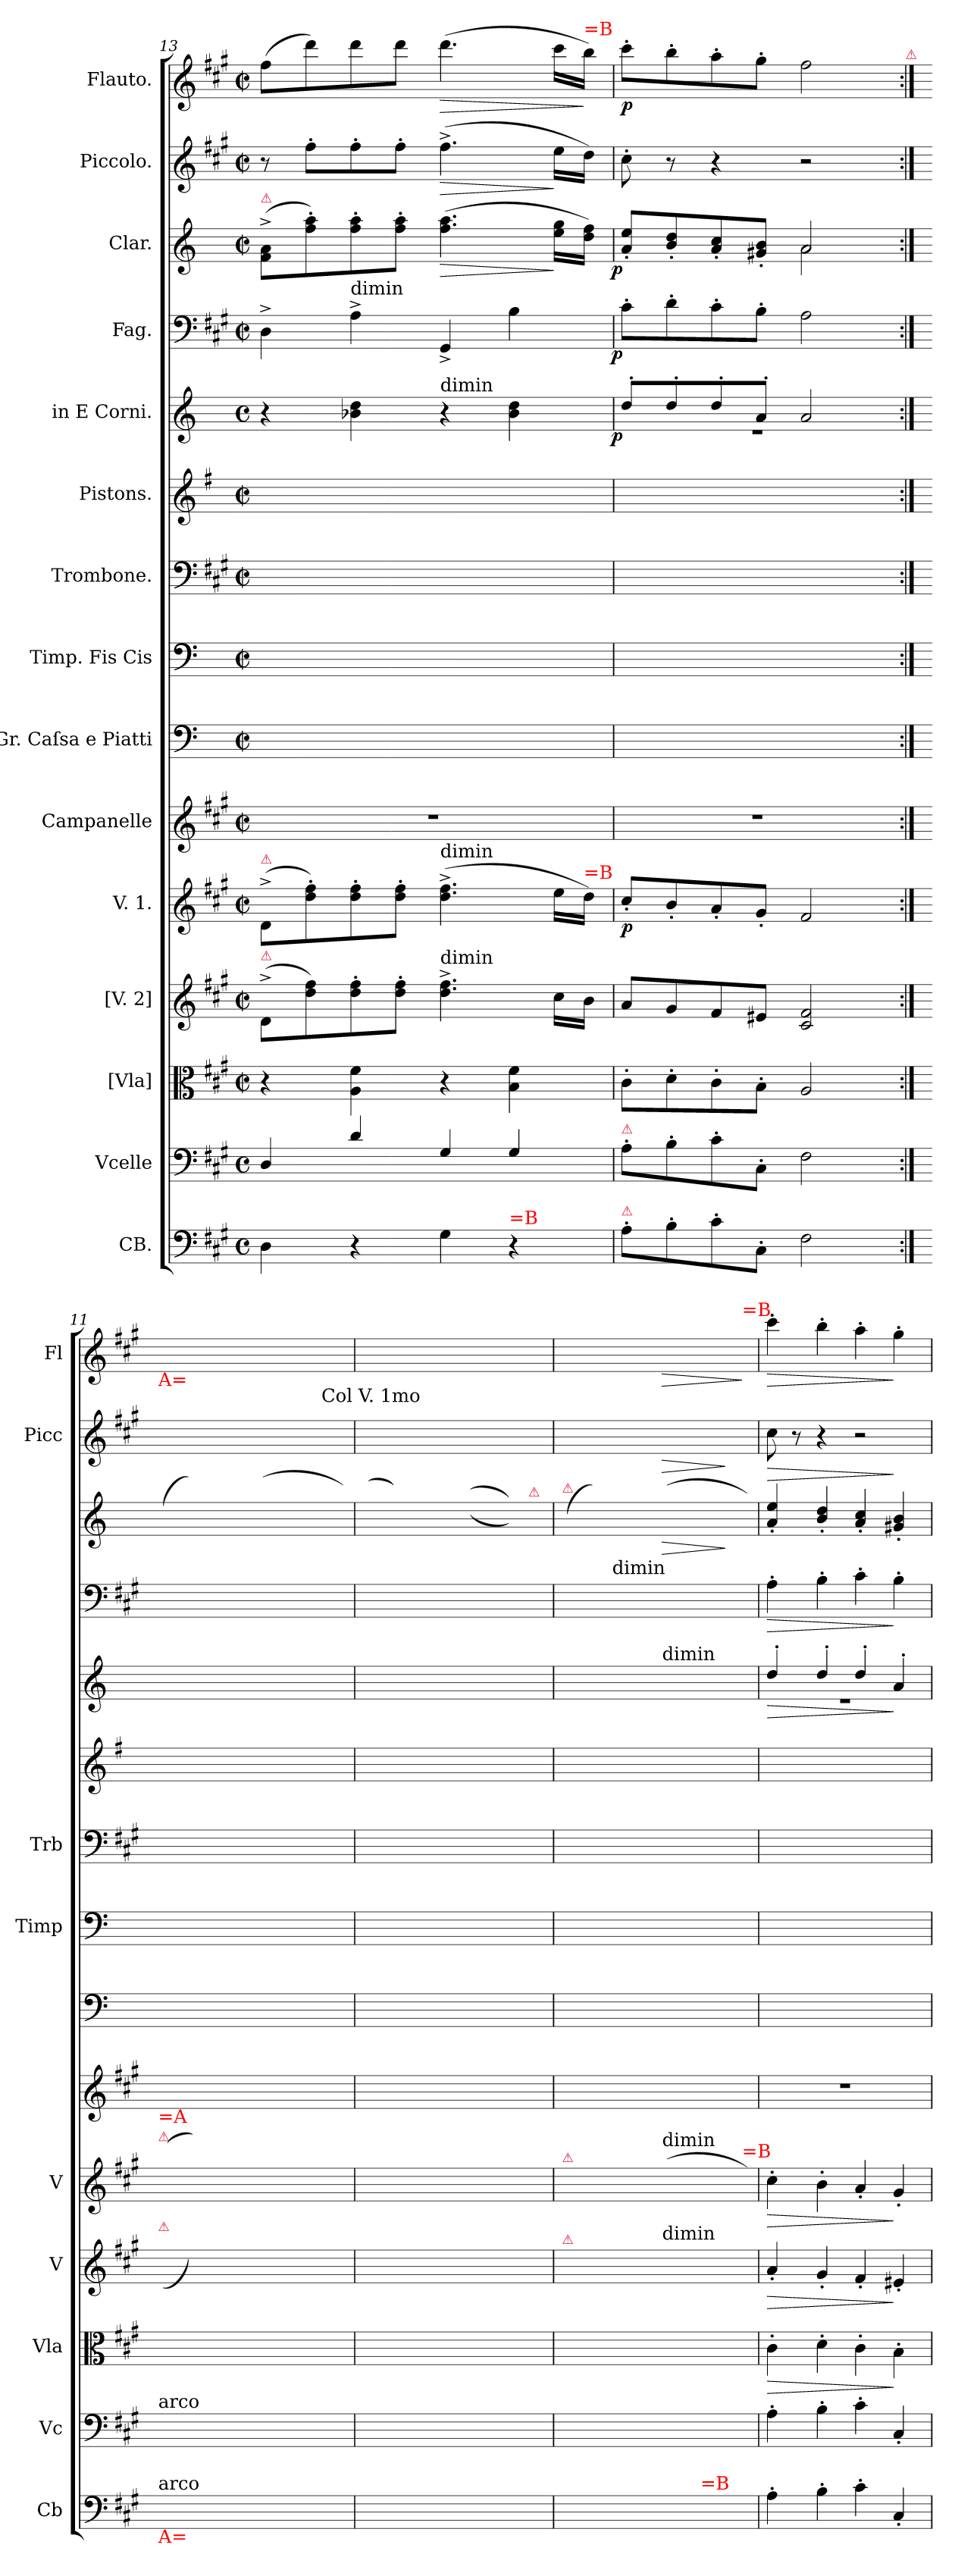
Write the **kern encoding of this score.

**kern	**kern	**kern	**dynam	**kern	**dynam	**kern	**dynam	**kern	**kern	**kern	**kern	**kern	**kern	**dynam	**kern	**dynam	**kern	**dynam	**kern	**dynam	**kern	**dynam
*part15	*part14	*part13	*part13	*part12	*part12	*part11	*part11	*part10	*part9	*part8	*part7	*part6	*part5	*part5	*part4	*part4	*part3	*part3	*part2	*part2	*part1	*part1
*staff15	*staff14	*staff13	*staff13	*staff12	*staff12	*staff11	*staff11	*staff10	*staff9	*staff8	*staff7	*staff6	*staff5	*staff5	*staff4	*staff4	*staff3	*staff3	*staff2	*staff2	*staff1	*staff1
*I"CB.	*I"Vcelle	*I"[Vla]	*	*I"[V. 2]	*	*I"V. 1.	*	*I"Campanelle	*I"Gr. Caſsa e Piatti	*I"Timp. Fis Cis	*I"Trombone.	*I"Pistons.	*I"in E Corni.	*	*I"Fag.	*	*I"Clar.	*	*I"Piccolo.	*	*I"Flauto.	*
*I'Cb	*I'Vc	*I'Vla	*	*I'V	*	*I'V	*	*	*	*I'Timp	*I'Trb	*	*	*	*	*	*	*	*I'Picc	*	*I'Fl	*
*clefF4	*clefF4	*clefC3	*	*clefG2	*	*clefG2	*	*clefG2	*clefF4	*clefF4	*clefF4	*clefG2	*clefG2	*	*clefF4	*	*clefG2	*	*clefG2	*	*clefG2	*
*	*	*	*	*	*	*	*	*	*	*	*	*ITrd-1c-2	*ITrd5c8	*	*	*	*ITrd2c3	*	*	*	*	*
*k[f#c#g#]	*k[f#c#g#]	*k[f#c#g#]	*	*k[f#c#g#]	*	*k[f#c#g#]	*	*k[f#c#g#]	*k[]	*k[]	*k[f#c#g#]	*k[f#c#g#]	*k[f#c#g#d#]	*	*k[f#c#g#]	*	*k[f#c#g#]	*	*k[f#c#g#]	*	*k[f#c#g#]	*
*M2/2	*M2/2	*M2/2	*	*M2/2	*	*M2/2	*	*M2/2	*M2/2	*M2/2	*M2/2	*M2/2	*M2/2	*	*M2/2	*	*M2/2	*	*M2/2	*	*M2/2	*
*met(c)	*met(c)	*met(c|)	*	*met(c|)	*	*met(c|)	*	*met(c|)	*met(c|)	*met(c|)	*met(c|)	*met(c|)	*met(c)	*	*met(c|)	*	*met(c|)	*	*met(c|)	*	*met(c|)	*
=13	=13	=13	=13	=13	=13	=13	=13	=13	=13	=13	=13	=13	=13	=13	=13	=13	=13	=13	=13	=13	=13	=13
!	!	!	!	!	!	!	!	!	!	!	!	!	!	!	!	!	!LO:TX:a:color=crimson:t=⚠	!	!	!	!	!
!	!	!	!	!	!	!LO:TX:a:color=crimson:t=⚠	!	!	!	!	!	!	!	!	!	!	!	!	!	!	!	!
!	!	!	!	!LO:TX:a:color=crimson:t=⚠	!	!	!	!	!	!	!	!	!	!	!	!	!	!	!	!	!	!
4D\	4D/	4r	.	(8d^/L	.	(8d^/L	.	1r	1ryy	1ryy	1ryy	1ryy	4r	.	4D^\	.	(8d^/ 8f#^/L	.	8r	.	(8ff#\L	.
.	.	.	.	8dd\ 8ff#\)	.	8dd'\ 8ff#'\)	.	.	.	.	.	.	.	.	.	.	8dd'\ 8ff#'\)	.	8ff#'\L	.	8ddd\)	.
!	!	!	!	!	!	!	!	!	!	!	!	!	!	!	!LO:TX:a:t=dimin	!	!	!	!	!	!	!
4r	4d/	4A\ 4f#\	.	8dd'\ 8ff#'\	.	8dd'\ 8ff#'\	.	.	.	.	.	.	4dn\ 4f#\	.	4A^\	.	8dd'\ 8ff#'\	.	8ff#'\	.	8ddd\	.
.	.	.	.	8dd'\ 8ff#'\J	.	8dd'\ 8ff#'\J	.	.	.	.	.	.	.	.	.	.	8dd'\ 8ff#'\J	.	8ff#'\J	.	8ddd\J	.
!	!	!	!	!	!	!	!	!	!	!	!	!	!LO:TX:t=dimin	!	!	!	!	!	!	!	!	!
!	!	!	!	!	!	!LO:TX:t=dimin	!	!	!	!	!	!	!	!	!	!	!	!	!	!	!	!
!	!	!	!	!LO:TX:t=dimin	!	!	!	!	!	!	!	!	!	!	!	!	!	!	!	!	!	!
!	!	!	!	!	!	!	!	!	!	!	!	!	!	!	!	!	!	!LO:HP:b	!	!LO:HP:b	!	!LO:HP:b
4G#\	4G#/	4r	.	4.dd^\ 4.ff#^\	.	(4.dd^\ 4.ff#^\	.	.	.	.	.	.	4r	.	4GG#^/	.	(4.dd\ 4.ff#\	>	(4.ff#^\	>	(4.ddd\	>
!LO:TX:a:color=red:t==B	!	!	!	!	!	!	!	!	!	!	!	!	!	!	!	!	!	!	!	!	!	!
4r	4G#/	4B\ 4f#\	.	.	.	.	.	.	.	.	.	.	4d\ 4f#\	.	4B\	.	.	.	.	.	.	.
.	.	.	.	16cc#\LL	.	16ee\LL	.	.	.	.	.	.	.	.	.	.	16cc#\ 16ee\LL	]	16ee\LL	]	16ccc#\LL	.
!	!	!	!	!	!	!	!	!	!	!	!	!	!	!	!	!	!	!	!	!	!LO:TX:a:color=red:t==B	!
!	!	!	!	!	!	!LO:TX:a:color=red:t==B	!	!	!	!	!	!	!	!	!	!	!	!	!	!	!	!
.	.	.	.	16b\JJ	.	16dd\JJ)	.	.	.	.	.	.	.	.	.	.	16b\ 16dd\JJ)	.	16dd\JJ)	.	16bb\JJ)	]
=14	=14	=14	=14	=14	=14	=14	=14	=14	=14	=14	=14	=14	=14	=14	=14	=14	=14	=14	=14	=14	=14	=14
*	*	*	*	*	*	*	*	*	*	*	*	*	*^	*	*	*	*^	*	*	*	*	*
!	!LO:TX:a:color=crimson:t=⚠	!	!	!	!	!	!	!	!	!	!	!	!	!	!	!	!	!	!	!	!	!	!	!
!LO:TX:a:color=crimson:t=⚠	!	!	!	!	!	!	!	!	!	!	!	!	!	!	!	!	!	!	!	!	!	!	!	!
!	!	!	!	!	!	!	!	!	!	!	!	!	!	!	!LO:DY:rj	!	!LO:DY:rj	!	!	!LO:DY:rj	!	!	!	!
8A'\L	8A'\L	8c#'\L	.	8a/L	.	8cc#'/L	p	1r	1ryy	1ryy	1ryy	1ryy	8f#'/L	1r	p	8c#'\L	p	8f#'/ 8cc#'/L	2ryy	p	8cc#'\	.	8ccc#'\L	p
8B'\	8B'\	8d'\	.	8g#/	.	8b'/	.	.	.	.	.	.	8f#'/	.	.	8d'\	.	8g#'/ 8b'/	.	.	8r	.	8bb'\	.
8c#'\	8c#'\	8c#'\	.	8f#/	.	8a'/	.	.	.	.	.	.	8f#'/	.	.	8c#'\	.	8f#'/ 8a'/	.	.	4r	.	8aa'\	.
8C#'/J	8C#'/J	8B'\J	.	8e#X/J	.	8g#'/J	.	.	.	.	.	.	8c#'/J	.	.	8B'\J	.	8e#X'/ 8g#'/J	.	.	.	.	8gg#'\J	.
2F#\	2F#\	2A/	.	2c#/ 2f#/	.	2f#/	.	.	.	.	.	.	2c#/	.	.	2A\	.	2f#/	2f#\	.	2r	.	2ff#\	.
*	*	*	*	*	*	*	*	*	*	*	*	*	*v	*v	*	*	*	*	*	*	*	*	*	*
!	!	!	!	!	!	!	!	!	!	!	!	!	!	!	!	!	!	!	!	!	!	!LO:TX:a:color=crimson:t=⚠	!
=11:|!	=11:|!	=11:|!	=11:|!	=11:|!	=11:|!	=11:|!	=11:|!	=11:|!	=11:|!	=11:|!	=11:|!	=11:|!	=11:|!	=11:|!	=11:|!	=11:|!	=11:|!	=11:|!	=11:|!	=11:|!	=11:|!	=11:|!	=11:|!
!	!	!	!	!	!	!	!	!	!	!	!	!	!	!	!	!	!	!	!	!	!	!LO:TX:b:color=red:t=A=	!
!	!	!	!	!	!	!	!	!LO:TX:b:color=red:t==A	!	!	!	!	!	!	!	!	!	!	!	!	!	!	!
!	!	!	!	!	!	!LO:TX:a:color=crimson:t=⚠	!	!	!	!	!	!	!	!	!	!	!	!	!	!	!	!	!
!	!	!	!	!LO:TX:a:color=crimson:t=⚠	!	!	!	!	!	!	!	!	!	!	!	!	!	!	!	!	!	!	!
!	!LO:TX:a:t=arco	!	!	!	!	!	!	!	!	!	!	!	!	!	!	!	!	!	!	!	!	!	!
!LO:TX:b:color=red:t=A=	!	!	!	!	!	!	!	!	!	!	!	!	!	!	!	!	!	!	!	!	!	!	!
!LO:TX:a:t=arco	!	!	!	!	!	!	!	!	!	!	!	!	!	!	!	!	!	!	!	!	!	!	!
*	*	*	*	*	*	*	*	*	*	*	*	*	*	*	*	*	*v	*v	*	*	*	*	*
4D\yy	4D/yy	4dyy\ 4ayy\	.	(8f#yy^/ 8ayy^/L	.	(8dyy^/ 8ayy^/L	.	1ryy	1ryy	1ryy	1ryy	1ryy	4dnyy^\ 4f#yy^\	.	4D^\yy	.	(8f#yy^\ 8ayy^\L	.	(8a^\Lyy	.	(8ff#^\Lyy	.
.	.	.	.	8ff#\Jyy)	.	8aa\Jyy)	.	.	.	.	.	.	.	.	.	.	8ff#yy\ 8aayy\)	.	8aa\yy)	.	8fff#\yy)	.
4ryy	4d/yy	4Ayy\ 4dyy\ 4ayy\	.	8ff#'\Lyy	.	8aa\Lyy	.	.	.	.	.	.	8dyy'\ 8f#yy'\L	.	4A^\yy	.	8ff#yy\ 8aayy\	.	8aa\yy	.	8fff#\yy	.
.	.	.	.	8ff#'\Jyy	.	8aa\Jyy	.	.	.	.	.	.	8dyy'\ 8f#yy'\J	.	.	.	8ff#yy\ 8aayy\J	.	8aa\Jyy	.	8fff#\Jyy	.
4D\yy	4D/yy	4ryy	.	4.dyy^\ 4.ayy^\ 4.ff#yy^\	.	4.ayy^\ 4.aayy^\	.	.	.	.	.	.	4dyy'\ 4f#yy'\	.	4D^\yy	.	(4.ff#yy^\ 4.aayy^\	.	4.aa^\yy	.	(4.fff#^\yy	.
4ryy	4d/yy	4Ayy\ 4dyy\ 4ayy\	.	.	.	.	.	.	.	.	.	.	4dyy^\ 4f#yy^\	.	4A^\yy	.	.	.	.	.	.	.
!	!	!	!	!	!	!	!	!	!	!	!	!	!	!	!	!	!	!	!LO:TX:a:t=Col V. 1mo	!	!	!
.	.	.	.	(16ee\LLyy	.	(16gg#\LLyy	.	.	.	.	.	.	.	.	.	.	16eeyy\ 16gg#yy\LL	.	(16gg#\LLyy	.	16eee\LLyy	.
.	.	.	.	16dd\JJyy)	.	16ff#\JJyy)	.	.	.	.	.	.	.	.	.	.	16ddyy\ 16ff#yy\JJ)	.	16ff#\JJyy)	.	16ddd\JJyy)	.
=12	=12	=12	=12	=12	=12	=12	=12	=12	=12	=12	=12	=12	=12	=12	=12	=12	=12	=12	=12	=12	=12	=12
4E\yy	4E/yy	4ryy	.	(8ee\Lyy	.	(8gg#^\Lyy	.	1ryy	1ryy	1ryy	1ryy	1ryy	4ryy	.	4E^\yy	.	(8eeyy^\ 8gg#yy^\L	.	(8gg#^\Lyy	.	(8eee^\Lyy	.
.	.	.	.	8dd\yy)	.	8ff#\yy)	.	.	.	.	.	.	.	.	.	.	8ddyy\ 8ff#yy\J)	.	8ff#\yy)	.	8ddd\Jyy)	.
.	.	.	.	8qdd/yy	.	8qff#/yy	.	.	.	.	.	.	.	.	.	.	8qddyy/ 8qff#yy/	.	8qff#/yy	.	8qddd/yy	.
4ryy	4e/yy	4Eyy/ 4Byy/ 4g#yy/	.	8cc#'\yy	.	8ee'\yy	.	.	.	.	.	.	4Eyy'/ 4eyy'/	.	4e^\yy	.	8cc#yy'\ 8eeyy'\L	.	8ee'\yy	.	8ccc#'\Lyy	.
.	.	.	.	8b'\Jyy	.	8dd'\Jyy	.	.	.	.	.	.	.	.	.	.	8byy'\ 8ddyy'\J	.	8dd'\Jyy	.	8bb'\Jyy	.
4AA\yy	4AA/yy	4ryy	.	(4cc#^\yy	.	(4ee^\yy	.	.	.	.	.	.	4ryy	.	4AA^/yy	.	(>(>4cc#yy^\ 4eeyy^\	.	(4ee^\yy	.	(4ccc#^\yy	.
4ryy	4A/yy	4c#yy\ 4eyy\ 4ayy\	.	8a/yy)	.	8cc#\yy)	.	.	.	.	.	.	4Ayy'/ 4eyy'/	.	4c#^\yy	.	8ayy\ 8cc#yy\))	.	8cc#\yy)	.	8aa\yy)	.
!	!	!	!	!	!	!	!	!	!	!	!	!	!	!	!	!	!LO:TX:a:color=crimson:t=⚠	!	!	!	!	!
.	.	.	.	8ryy	.	8ryy	.	.	.	.	.	.	.	.	.	.	8ryy	.	8ryy	.	8ryy	.
=13	=13	=13	=13	=13	=13	=13	=13	=13	=13	=13	=13	=13	=13	=13	=13	=13	=13	=13	=13	=13	=13	=13
!	!	!	!	!	!	!	!	!	!	!	!	!	!	!	!	!	!LO:TX:a:color=crimson:t=⚠	!	!	!	!	!
!	!	!	!	!	!	!LO:TX:a:color=crimson:t=⚠	!	!	!	!	!	!	!	!	!	!	!	!	!	!	!	!
!	!	!	!	!LO:TX:a:color=crimson:t=⚠	!	!	!	!	!	!	!	!	!	!	!	!	!	!	!	!	!	!
4D\yy	4D/yy	4ryy	.	(8d^/Lyy	.	(8d^/Lyy	.	1ryy	1ryy	1ryy	1ryy	1ryy	4ryy	.	4D^\yy	.	(8dyy^/ 8f#yy^/L	.	8ryy	.	(8ff#\Lyy	.
.	.	.	.	8ddyy\ 8ff#yy\)	.	8ddyy'\ 8ff#yy'\)	.	.	.	.	.	.	.	.	.	.	8ddyy'\ 8ff#yy'\)	.	8ff#'\Lyy	.	8ddd\yy)	.
!	!	!	!	!	!	!	!	!	!	!	!	!	!	!	!LO:TX:a:t=dimin	!	!	!	!	!	!	!
4ryy	4d/yy	4Ayy\ 4f#yy\	.	8ddyy'\ 8ff#yy'\	.	8ddyy'\ 8ff#yy'\	.	.	.	.	.	.	4dnyy\ 4f#yy\	.	4A^\yy	.	8ddyy'\ 8ff#yy'\	.	8ff#'\yy	.	8ddd\yy	.
.	.	.	.	8ddyy'\ 8ff#yy'\J	.	8ddyy'\ 8ff#yy'\J	.	.	.	.	.	.	.	.	.	.	8ddyy'\ 8ff#yy'\J	.	8ff#'\Jyy	.	8ddd\Jyy	.
!	!	!	!	!	!	!	!	!	!	!	!	!	!LO:TX:t=dimin	!	!	!	!	!	!	!	!	!
!	!	!	!	!	!	!LO:TX:t=dimin	!	!	!	!	!	!	!	!	!	!	!	!	!	!	!	!
!	!	!	!	!LO:TX:t=dimin	!	!	!	!	!	!	!	!	!	!	!	!	!	!	!	!	!	!
!	!	!	!	!	!	!	!	!	!	!	!	!	!	!	!	!	!	!LO:HP:b	!	!LO:HP:b	!	!LO:HP:b
4G#\yy	4G#/yy	4ryy	.	4.ddyy^\ 4.ff#yy^\	.	(4.ddyy^\ 4.ff#yy^\	.	.	.	.	.	.	4ryy	.	4GG#^/yy	.	(4.ddyy\ 4.ff#yy\	>	(4.ff#^\yy	>	(4.ddd\yy	>
!LO:TX:a:color=red:t==B	!	!	!	!	!	!	!	!	!	!	!	!	!	!	!	!	!	!	!	!	!	!
4ryy	4G#/yy	4Byy\ 4f#yy\	.	.	.	.	.	.	.	.	.	.	4dyy\ 4f#yy\	.	4B\yy	.	.	.	.	.	.	.
.	.	.	.	16cc#\LLyy	.	16ee\LLyy	.	.	.	.	.	.	.	.	.	.	16cc#yy\ 16eeyy\LL	]	16ee\LLyy	]	16ccc#\LLyy	.
!	!	!	!	!	!	!	!	!	!	!	!	!	!	!	!	!	!	!	!	!	!LO:TX:a:color=red:t==B	!
!	!	!	!	!	!	!LO:TX:a:color=red:t==B	!	!	!	!	!	!	!	!	!	!	!	!	!	!	!	!
.	.	.	.	16b\JJyy	.	16dd\JJyy)	.	.	.	.	.	.	.	.	.	.	16byy\ 16ddyy\JJ)	.	16dd\JJyy)	.	16bb\JJyy)	]
=14	=14	=14	=14	=14	=14	=14	=14	=14	=14	=14	=14	=14	=14	=14	=14	=14	=14	=14	=14	=14	=14	=14
!	!	!	!LO:HP:b	!	!LO:HP:b	!	!LO:HP:b	!	!	!	!	!	!	!LO:HP:b	!	!LO:HP:b	!	!LO:HP:a	!	!	!	!LO:HP:b
*	*	*	*	*	*	*	*	*	*	*	*	*	*^	*	*	*	*	*	*	*	*	*
4A'\	4A'\	4c#'\	>	4a'/	>	4cc#'\	>	1r	1ryy	1ryy	1ryy	1ryy	4f#'/	1r	>	4A'\	>	4f#'/ 4cc#'/	>	8cc#\	.	4ccc#'\	>
.	.	.	.	.	.	.	.	.	.	.	.	.	.	.	.	.	.	.	.	8r	.	.	.
4B'\	4B'\	4d'\	.	4g#'/	.	4b'\	.	.	.	.	.	.	4f#'/	.	.	4B'\	.	4g#'/ 4b'/	.	4r	.	4bb'\	.
4c#'\	4c#'\	4c#'\	.	4f#'/	.	4a'/	.	.	.	.	.	.	4f#'/	.	.	4c#'\	.	4f#'/ 4a'/	.	2r	.	4aa'\	.
4C#'/	4C#'/	4B'\	]	4e#X'/	]	4g#'/	]	.	.	.	.	.	4c#'/	.	]	4B'\	]	4e#X'/ 4g#'/	]	.	.	4gg#'\	]
*	*	*	*	*	*	*	*	*	*	*	*	*	*v	*v	*	*	*	*	*	*	*	*	*
=	=	=	=	=	=	=	=	=	=	=	=	=	=	=	=	=	=	=	=	=	=	=
*-	*-	*-	*-	*-	*-	*-	*-	*-	*-	*-	*-	*-	*-	*-	*-	*-	*-	*-	*-	*-	*-	*-
